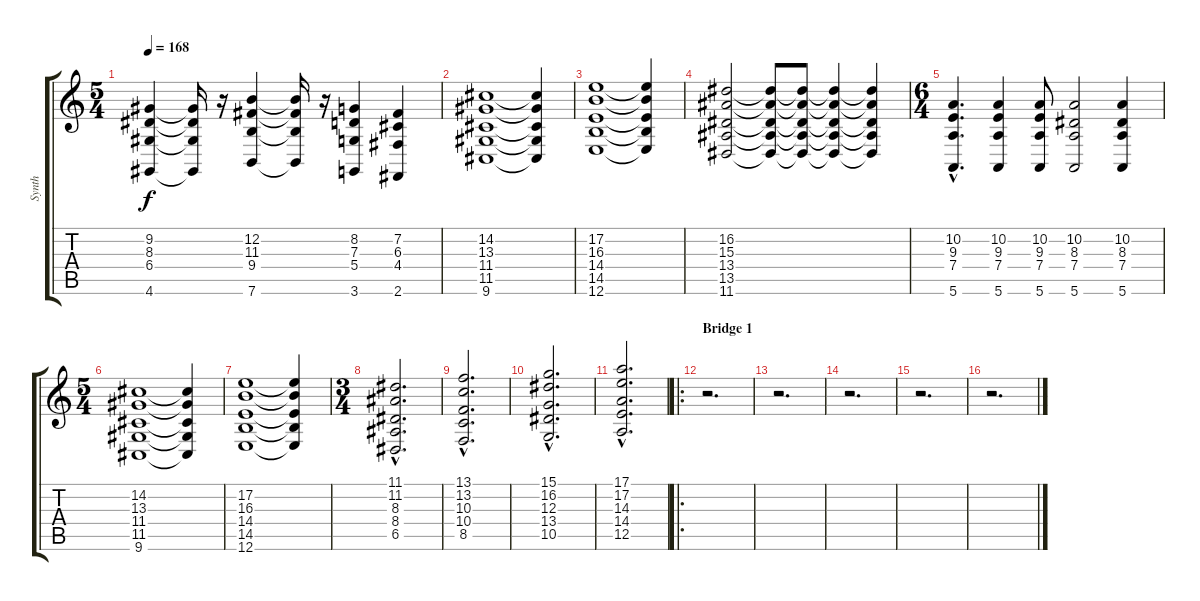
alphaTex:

\track ("Synth" "Synth") {instrument rockorgan}
\staff {score tabs}
\tuning (E4 B3 G3 D3 A2 E2) {hide}
\ts (5 4)
\tempo 168
\clef g2
\ks c
(9.2 8.3 6.4 4.6).4{dy f} (9.2{t} 8.3{t} 6.4{t} 4.6{t}).16 r.16 (12.2 11.3 9.4 7.6).4 (12.2{t} 11.3{t} 9.4{t} 7.6{t}).16 r.16 (8.2 7.3 5.4 3.6).4 (7.2 6.3 4.4 2.6).4 |
(14.2 13.3 11.4 11.5 9.6).1 (14.2{t} 13.3{t} 11.4{t} 11.5{t} 9.6{t}).4 |
(17.2 16.3 14.4 14.5 12.6).1 (17.2{t} 16.3{t} 14.4{t} 14.5{t} 12.6{t}).4 |
(16.2 15.3 13.4 13.5 11.6).2 (16.2{t} 15.3{t} 13.4{t} 13.5{t} 11.6{t}).8 (16.2{t} 15.3{t} 13.4{t} 13.5{t} 11.6{t}).8 (16.2{t} 15.3{t} 13.4{t} 13.5{t} 11.6{t}).4 (16.2{t} 15.3{t} 13.4{t} 13.5{t} 11.6{t}).4 |
\ts (6 4)
(10.2{hac} 9.3{hac} 7.4{hac} 5.6{hac}).4{d} (10.2 9.3 7.4 5.6).4 (10.2 9.3 7.4 5.6).8 (10.2 8.3 7.4 5.6).2 (10.2 8.3 7.4 5.6).4 |
\ts (5 4)
(14.2 13.3 11.4 11.5 9.6).1 (14.2{t} 13.3{t} 11.4{t} 11.5{t} 9.6{t}).4 |
(17.2 16.3 14.4 14.5 12.6).1 (17.2{t} 16.3{t} 14.4{t} 14.5{t} 12.6{t}).4 |
\ts (3 4)
(11.1{hac} 11.2{hac} 8.3{hac} 8.4{hac} 6.5{hac}).2{d} |
(13.1{hac} 13.2{hac} 10.3{hac} 10.4{hac} 8.5{hac}).2{d} |
(15.1{hac} 16.2{hac} 12.3{hac} 13.4{hac} 10.5{hac}).2{d} |
(17.1{hac} 17.2{hac} 14.3{hac} 14.4{hac} 12.5{hac}).2{d} |
\ro
\section ("" "Bridge 1")
r.2{d} |
r.2{d} |
r.2{d} |
r.2{d} |
r.2{d}
